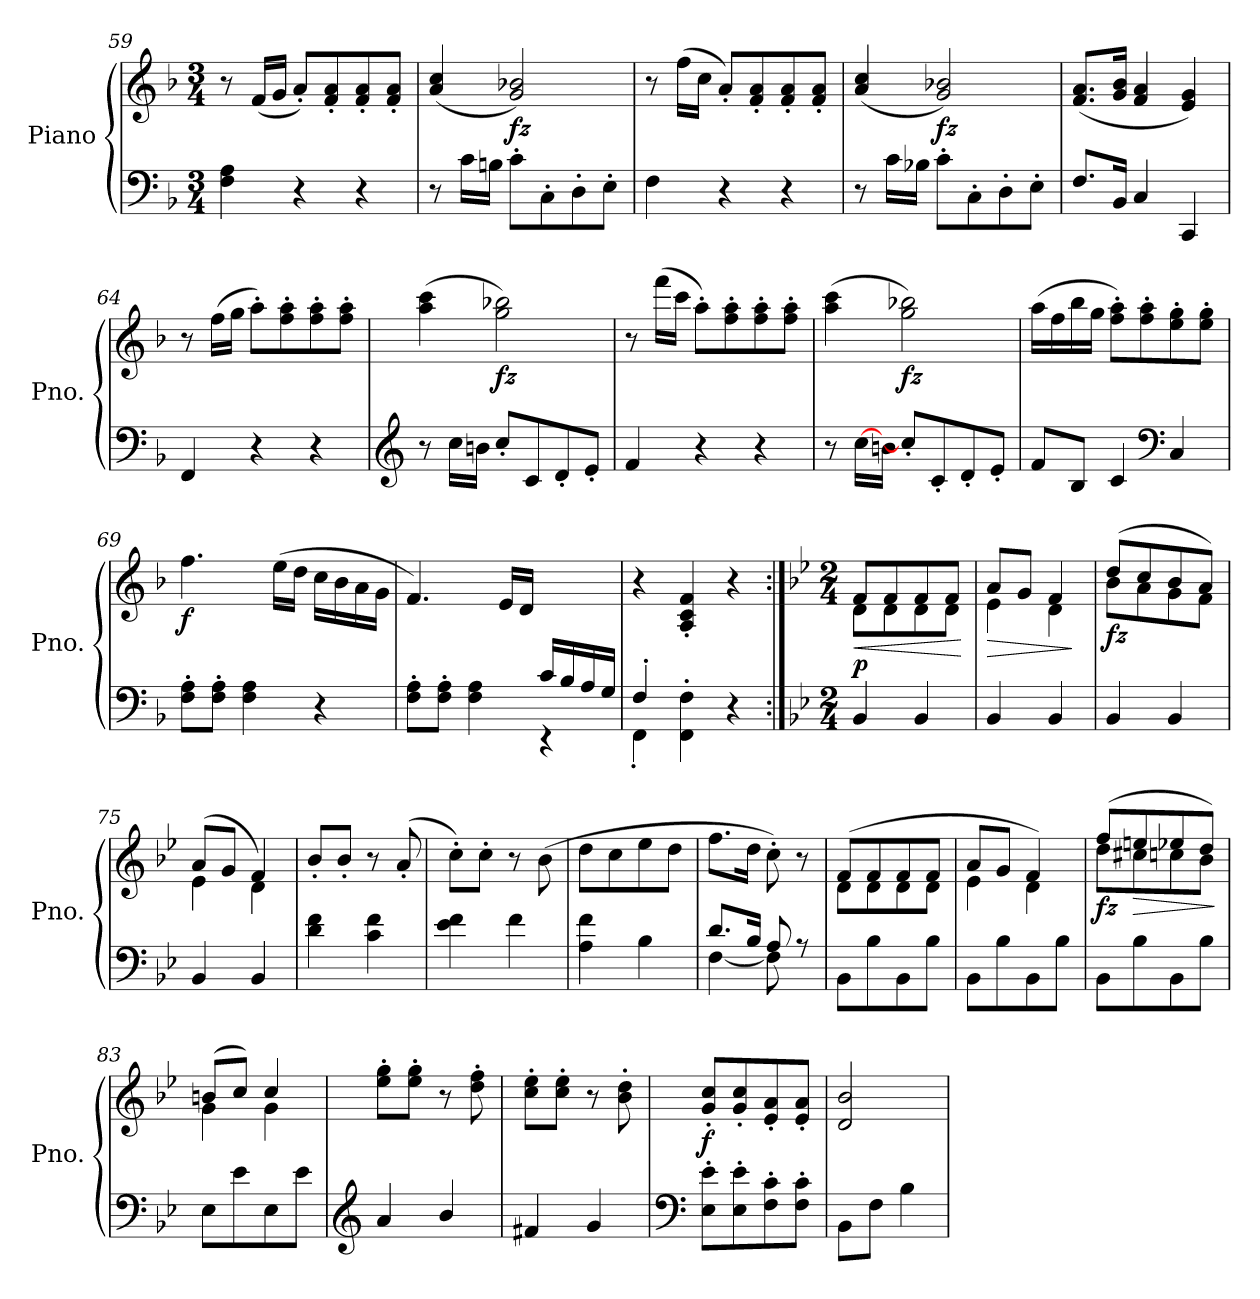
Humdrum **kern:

**kern	**kern	**dynam
*part1	*part1	*part1
*staff2	*staff1	*staff1/2
*I"Piano	*	*
*I'Pno.	*	*
*clefF4	*clefG2	*
*k[b-]	*k[b-]	*
*M3/4	*M3/4	*
=59	=59	=59
4F\ 4A\	8r	.
.	(16f/LL	.
.	16g/JJ	.
4r	8a'/L)	.
.	8f/' 8a/'	.
4r	8f/' 8a/'	.
.	8f/' 8a/'J	.
=60	=60	=60
8r	(4a/ 4cc/	.
16c\LL	.	.
16Bn\JJ	.	.
!	!	!LO:DY:b
8c'\L	2g/ 2b-X/)	fz
8C'\	.	.
8D'\	.	.
8E'\J	.	.
=61	=61	=61
4F\	8r	.
.	(16ff\LL	.
.	16cc\JJ	.
4r	8a'/L)	.
.	8f/' 8a/'	.
4r	8f/' 8a/'	.
.	8f/' 8a/'J	.
=62	=62	=62
8r	(4a/ 4cc/	.
16c\LL	.	.
16B-X\JJ	.	.
!	!	!LO:DY:b
8c'\L	2g/ 2b-X/)	fz
8C'\	.	.
8D'\	.	.
8E'\J	.	.
=63	=63	=63
8.F/L	(8.f/ 8.a/L	.
16BB-/Jk	16g/ 16b-/Jk	.
4C/	4f/ 4a/	.
4CC/	4e/ 4g/)	.
=64	=64	=64
4FF/	8r	.
.	(16ff\LL	.
.	16gg\JJ	.
4r	8aa'\L)	.
.	8ff\' 8aa\'	.
4r	8ff\' 8aa\'	.
.	8ff\' 8aa\'J	.
!!LO:LB:g=z
=65	=65	=65
*clefG2	*	*
8r	(4aa\ 4ccc\	.
16cc\LL	.	.
16bn\JJ	.	.
!	!	!LO:DY:b
8cc'/L	2gg\ 2bb-X\)	fz
8c/	.	.
8d'/	.	.
8e'/J	.	.
=66	=66	=66
4f/	8r	.
.	(16fff\LL	.
.	16ccc\JJ	.
4r	8aa'\L)	.
.	8ff\' 8aa\'	.
4r	8ff\' 8aa\'	.
.	8ff\' 8aa\'J	.
=67	=67	=67
8r	(4aa\ 4ccc\	.
[16cc\LL	.	.
16bn\JJ	.	.
!	!	!LO:DY:b
8cc'/L]	2gg\ 2bb-X\)	fz
8c'/	.	.
8d'/	.	.
8e'/J	.	.
=68	=68	=68
8f/L	(16aa\LL	.
.	16ff\	.
8B-/J	16bb-\	.
.	16gg\JJ	.
4c/	8ff\' 8aa\'L)	.
.	8ff\' 8aa\'	.
*clefF4	*	*
4C/	8ee\' 8gg\'	.
.	8ee\' 8gg\'J	.
=69	=69	=69
!	!	!LO:DY:b
8F\' 8A\'L	4.ff\	f
8F\' 8A\'J	.	.
4F\ 4A\	.	.
.	(16ee\LL	.
.	16dd\JJ	.
4r	16cc\LL	.
.	16b-\	.
.	16a\	.
.	16g\JJ	.
=70	=70	=70
*^	*	*
8F\' 8A\'L	2ryy	4.f/)	.
8F\' 8A\'J	.	.	.
4F\ 4A\	.	.	.
.	.	(16e/LL	.
.	.	16d/JJ	.
4rEE	16c/LL	4ryy	.
.	16B-/	.	.
.	16A/	.	.
.	16G/JJ	.	.
=71	=71	=71	=71
4F'/)	4FF'\	4r	.
2ryy	4FF\' 4F\'	4A/' 4c/' 4f/'	.
.	4r	4r	.
*v	*v	*	*
!!LO:PB:g=z
=72:|!	=72:|!	=72:|!
*k[b-e-]	*k[b-e-]	*
*M2/4	*M2/4	*
*	*MM80	*
*^	*	*
!	!	!LO:TX:a:B:t=Andante con espressione	!
!	!	!	!LO:HP:b
*	*	*^	*
!	!	!	!	!LO:DY:n=1:a=2
*v	*v	*	*	*
4BB-/	8f/L	8d\L	< p
.	8f/	8d\	.
4BB-/	8f/	8d\	.
.	8f/J	8d\J	.
*	*v	*v	*
.	.	[
=73	=73	=73
!	!	!LO:HP:b
*	*^	*
4BB-/	8a/L	4e-\	>
.	8g/J	.	.
4BB-/	4f/	4d\	.
*	*v	*v	*
.	.	]
=74	=74	=74
*	*^	*
!	!	!	!LO:DY:b
4BB-/	(8dd/L	8b-\L	fz
.	8cc/	8a\	.
4BB-/	8b-/	8g\	.
.	8a/J)	8f\J	.
=75	=75	=75	=75
4BB-/	(8a/L	4e-\	.
.	8g/J	.	.
4BB-/	4f/)	4d\	.
*	*v	*v	*
=76	=76	=76
4d\ 4f\	8b-'/L	.
.	8b-'/J	.
4c\ 4f\	8r	.
.	(>8a'/	.
=77	=77	=77
4e-\ 4f\	8cc'\L)	.
.	8cc'\J	.
4f\	8r	.
.	(8b-\	.
=78	=78	=78
4A\ 4f\	8dd\L	.
.	8cc\	.
4B-\	8ee-\	.
.	8dd\J	.
=79	=79	=79
*^	*	*
8.d/L	[4F\	8.ff\L	.
16B-/Jk	.	16dd\Jk	.
8A/	8F\]	8cc'\)	.
8ryy	8rA	8r	.
*v	*v	*	*
=80	=80	=80
*	*^	*
8BB-\L	(8f/L	8d\L	.
8B-\	8f/	8d\	.
8BB-\	8f/	8d\	.
8B-\J	8f/J	8d\J	.
=81	=81	=81	=81
8BB-\L	8a/L	4e-\	.
8B-\	8g/J	.	.
8BB-\	4f/)	4d\	.
8B-\J	.	.	.
!!LO:LB:g=z	!!
=82	=82	=82	=82
!	!	!	!LO:DY:b
8BB-\L	(8ff/L	8dd\L	fz
!	!	!	!LO:HP:b
8B-\	8een/	8cc#X\	>
8BB-\	8ee-X/	8ccn\	.
8B-\J	8dd/J)	8b-\J	.
*	*v	*v	*
.	.	]
=83	=83	=83
*	*^	*
8E-\L	(8bn/L	4g\	.
8e-\	8cc/J)	.	.
8E-\	4cc/	4g\	.
8e-\J	.	.	.
*	*v	*v	*
=84	=84	=84
*clefG2	*	*
4a/	8ee-\' 8gg\'L	.
.	8ee-\' 8gg\'J	.
4b-/	8r	.
.	8dd\' 8ff\'	.
=85	=85	=85
4f#X/	8cc\' 8ee-\'L	.
.	8cc\' 8ee-\'J	.
4g/	8r	.
.	8b-\' 8dd\'	.
=86	=86	=86
*clefF4	*	*
!	!	!LO:DY:b
8E-\' 8e-\'L	8g/' 8cc/'L	f
8E-\' 8e-\'	8g/' 8cc/'	.
8F\' 8c\'	8e-/' 8a/'	.
8F\' 8c\'J	8e-/' 8a/'J	.
=87	=87	=87
8BB-\L	2d/ 2b-/	.
8F\J	.	.
4B-\	.	.
=	=	=
*-	*-	*-
